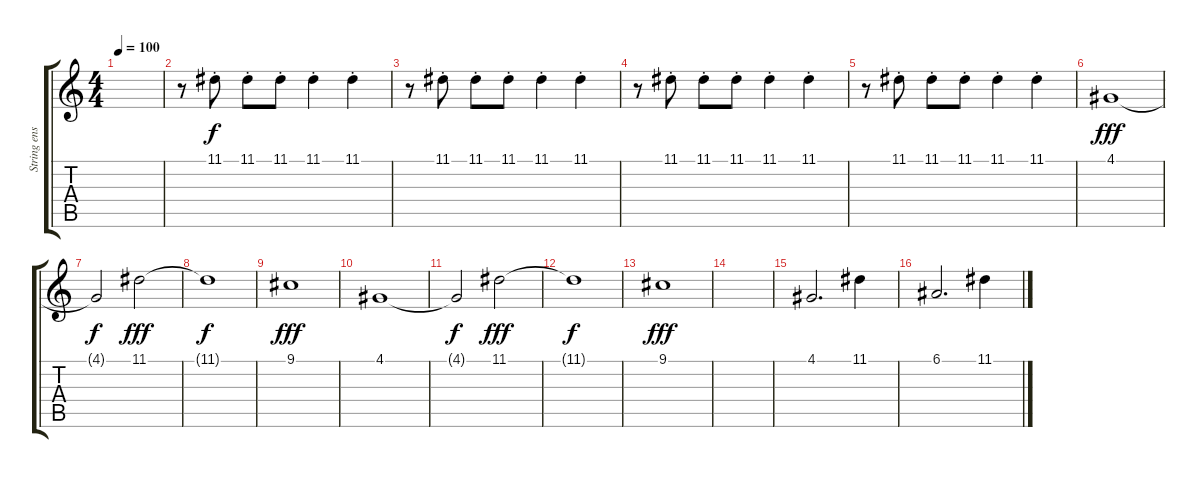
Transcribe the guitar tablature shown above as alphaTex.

\track ("String ensemble" "String ens") {instrument stringensemble1}
\staff {score tabs}
\tuning (E4 B3 G3 D3 A2 E2) {hide}
\ts (4 4)
\tempo 100
\clef g2
\ks c
|
r.8 11.1{st}.8{dy f} 11.1{st}.8 11.1{st}.8 11.1{st}.4 11.1{st}.4 |
r.8 11.1{st}.8 11.1{st}.8 11.1{st}.8 11.1{st}.4 11.1{st}.4 |
r.8 11.1{st}.8 11.1{st}.8 11.1{st}.8 11.1{st}.4 11.1{st}.4 |
r.8 11.1{st}.8 11.1{st}.8 11.1{st}.8 11.1{st}.4 11.1{st}.4 |
4.1.1{dy fff} |
4.1{t}.2{dy f} 11.1.2{dy fff} |
11.1{t}.1{dy f} |
9.1.1{dy fff} |
4.1.1{txt ""} |
4.1{t}.2{dy f} 11.1.2{dy fff} |
11.1{t}.1{dy f} |
9.1.1{dy fff} |
|
4.1.2{d} 11.1.4 |
6.1.2{d} 11.1.4
